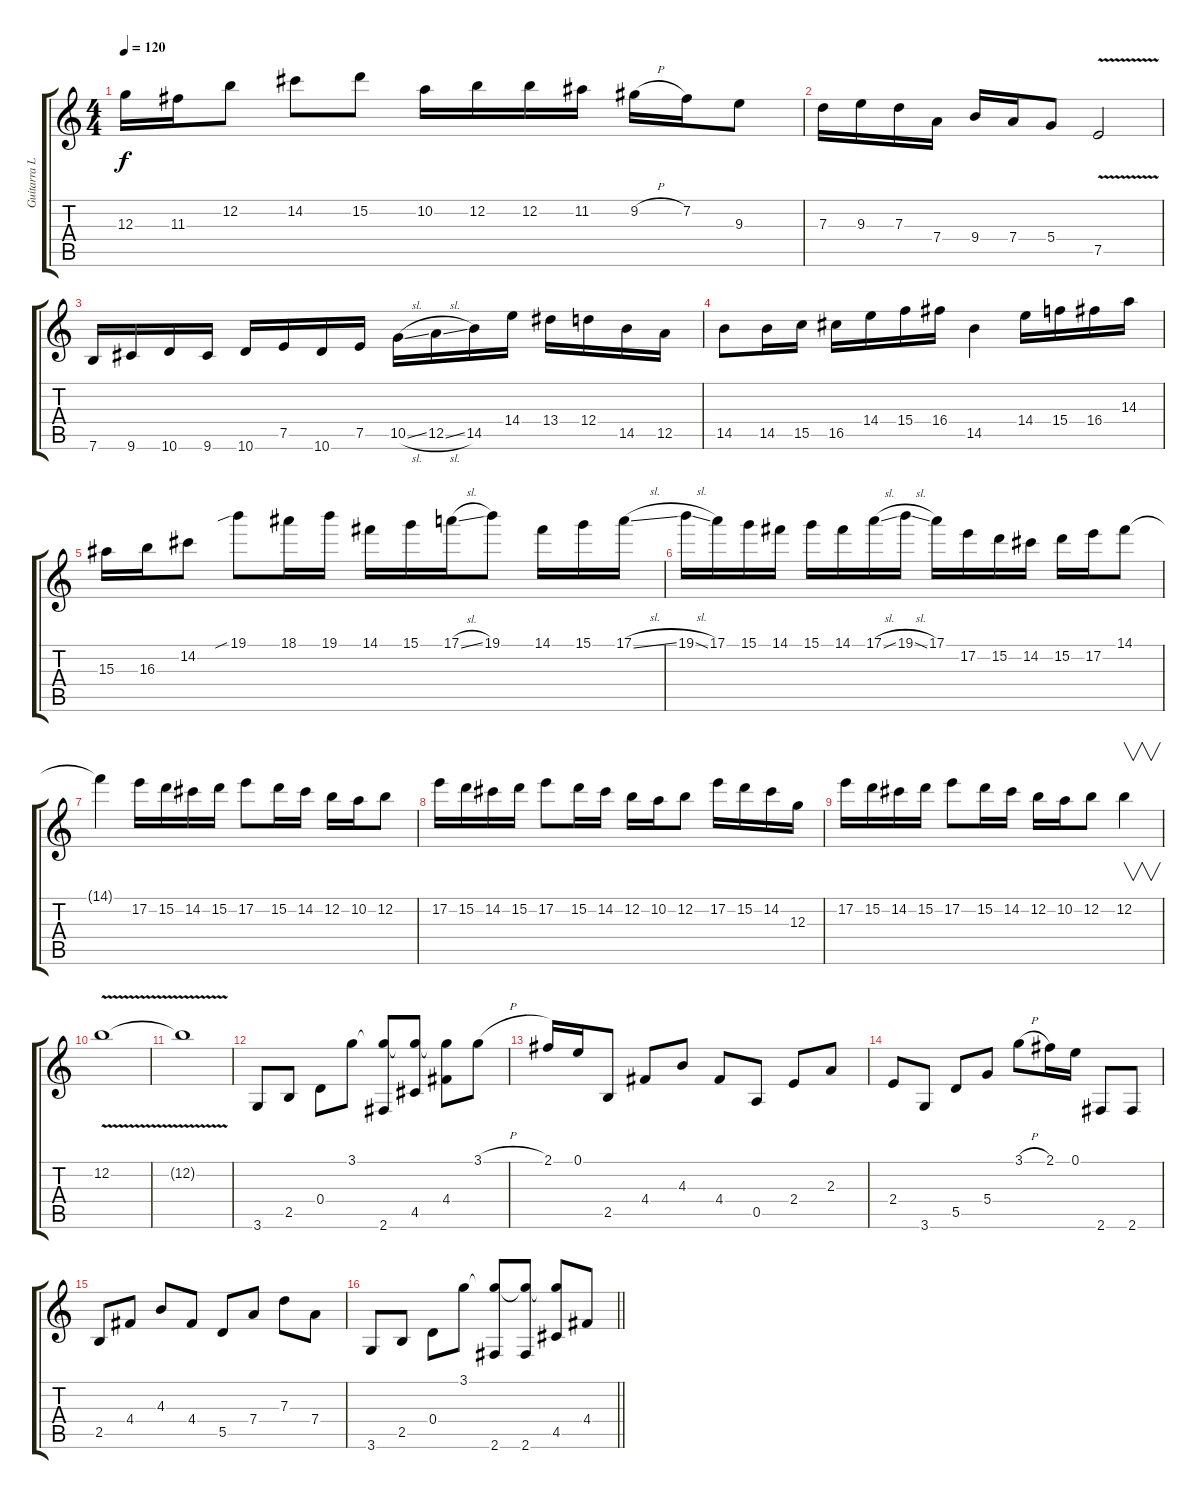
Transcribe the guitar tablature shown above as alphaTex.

\track ("Guitarra Lider" "Guitarra L") {instrument overdrivenguitar}
\staff {score tabs}
\tuning (E4 B3 G3 D3 A2 E2) {hide}
\ts (4 4)
\tempo 120
\clef g2
\ks c
12.3.16{dy f} 11.3.16 12.2.8 14.2.8 15.2.8 10.2.16 12.2.16 12.2.16 11.2.16 9.2{h}.16 7.2.16 9.3.8 |
7.3.16 9.3.16 7.3.16 7.4.16 9.4.16 7.4.16 5.4.8 7.5{v}.2 |
7.6.16 9.6.16 10.6.16 9.6.16 10.6.16 7.5.16 10.6.16 7.5.16 10.5{sl}.16 12.5{sl}.16 14.5.16 14.4.16 13.4.16 12.4.16 14.5.16 12.5.16 |
14.5.8 14.5.16 15.5.16 16.5.16 14.4.16 15.4.16 16.4.16 14.5.4 14.4.16 15.4.16 16.4.16 14.3.16 |
15.3.16 16.3.16 14.2.8 19.1{sib}.8 18.1.16 19.1.16 14.1.16 15.1.16 17.1{sl}.16 19.1.8 14.1.16 15.1.16 17.1{sl}.16 |
19.1{sl}.16 17.1.16 15.1.16 14.1.16 15.1.16 14.1.16 17.1{sl}.16 19.1{sl}.16 17.1.16 17.2.16 15.2.16 14.2.16 15.2.16 17.2.16 14.1.8 |
14.1{t}.4 17.2.16 15.2.16 14.2.16 15.2.16 17.2.8 15.2.16 14.2.16 12.2.16 10.2.16 12.2.8 |
17.2.16 15.2.16 14.2.16 15.2.16 17.2.8 15.2.16 14.2.16 12.2.16 10.2.16 12.2.8 17.2.16 15.2.16 14.2.16 12.3.16 |
17.2.16 15.2.16 14.2.16 15.2.16 17.2.8 15.2.16 14.2.16 12.2.16 10.2.16 12.2.8 12.2.4{v} |
12.2{v}.1 |
12.2{t}.1 |
3.6.8{volume 10} 2.5.8 0.4.8 3.1.8 (3.1{t} 2.6).8 (3.1{t} 4.5).8 (3.1{t} 4.4).8 3.1{h}.8 |
2.1.16 0.1.16 2.5.8 4.4.8 4.3.8 4.4.8 0.5.8 2.4.8 2.3.8 |
2.4.8 3.6.8 5.5.8 5.4.8 3.1{h}.8 2.1.16 0.1.16 2.6.8 2.6.8 |
2.5.8 4.4.8 4.3.8 4.4.8 5.5.8 7.4.8 7.3.8 7.4.8 |
\barLineRight lightlight
3.6.8 2.5.8 0.4.8 3.1.8 (3.1{t} 2.6).8 (3.1{t} 2.6).8 (3.1{t} 4.5).8 4.4.8
